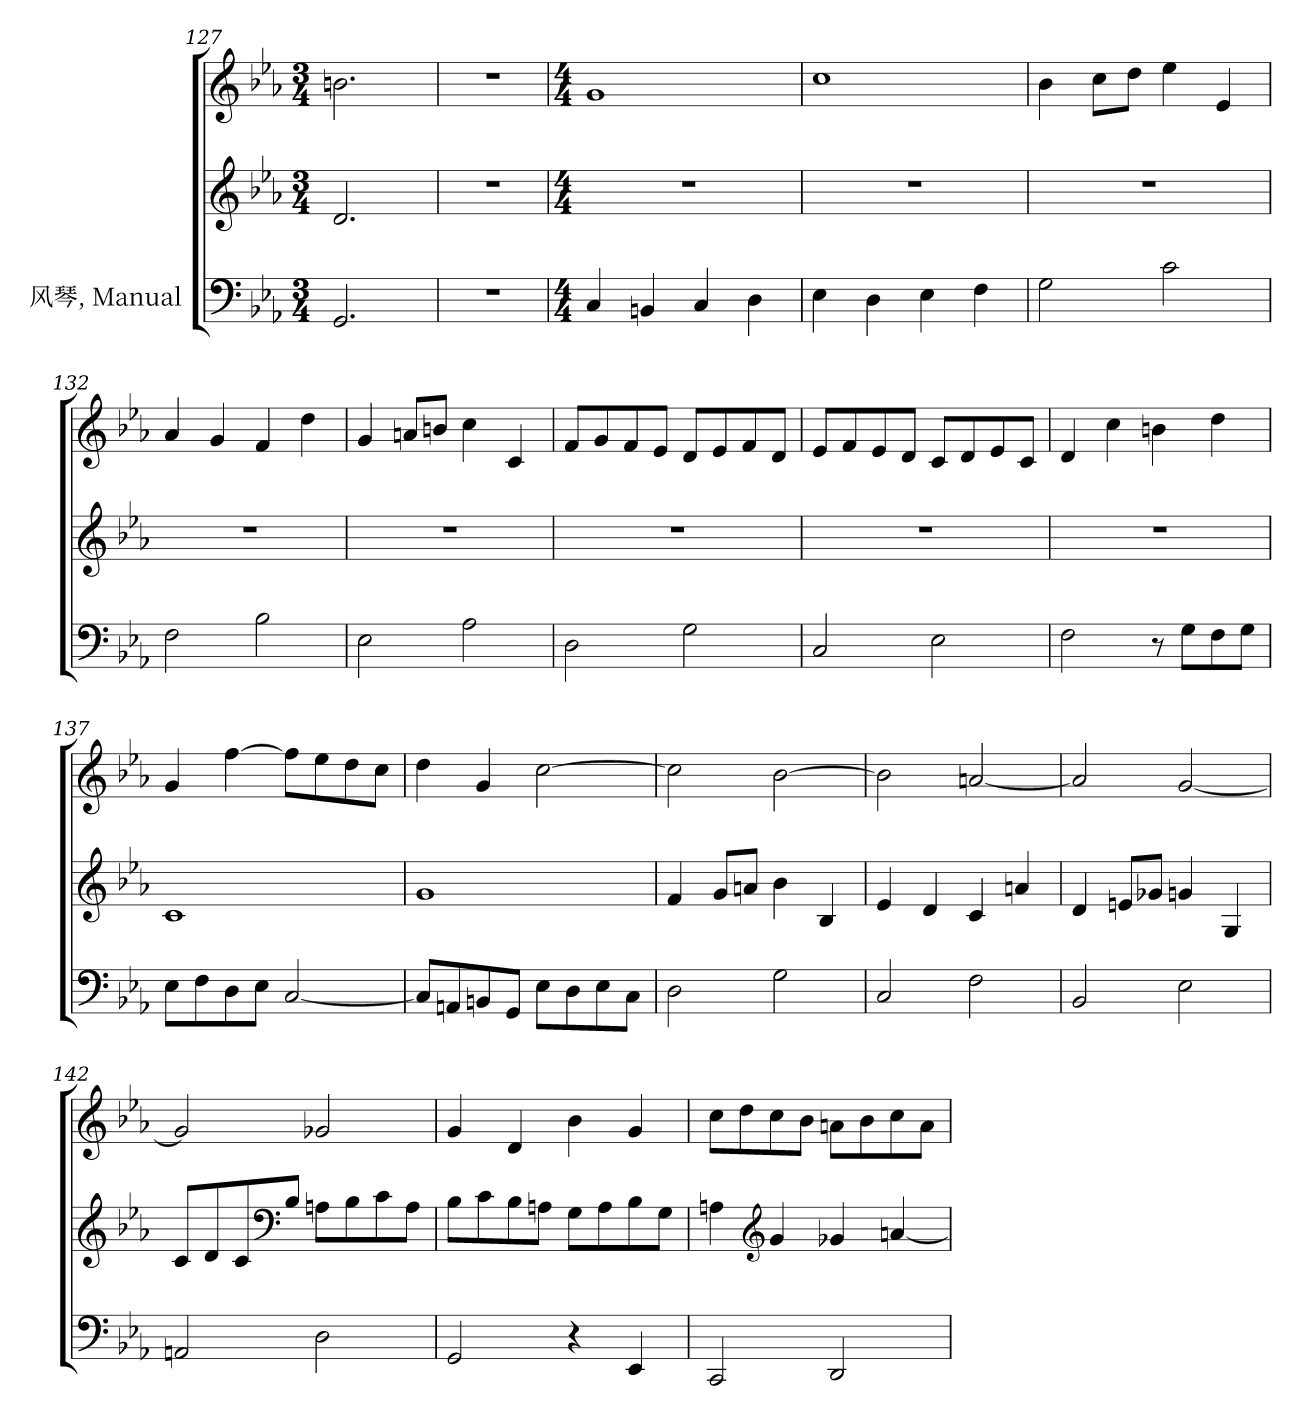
**kern	**kern	**kern
*part1	*part1	*part1
*staff3	*staff2	*staff1
*I"风琴, Manual	*	*
*clefF4	*clefG2	*clefG2
*k[b-e-a-]	*k[b-e-a-]	*k[b-e-a-]
*M3/4	*M3/4	*M3/4
=127	=127	=127
2.GG/	2.d/	2.bn\
=128	=128	=128
2.r	2.r	2.r
=129	=129	=129
*M4/4	*M4/4	*M4/4
*	*	*MM130
4C/	1r	1g
4BBn/	.	.
4C/	.	.
4D\	.	.
=130	=130	=130
4E-\	1r	1cc
4D\	.	.
4E-\	.	.
4F\	.	.
=131	=131	=131
2G\	1r	4b-\
.	.	8cc\L
.	.	8dd\J
2c\	.	4ee-\
.	.	4e-/
!!LO:PB:g=z
=132	=132	=132
2F\	1r	4a-/
.	.	4g/
2B-\	.	4f/
.	.	4dd\
=133	=133	=133
2E-\	1r	4g/
.	.	8an/L
.	.	8bn/J
2A-\	.	4cc\
.	.	4c/
=134	=134	=134
2D\	1r	8f/L
.	.	8g/
.	.	8f/
.	.	8e-/J
2G\	.	8d/L
.	.	8e-/
.	.	8f/
.	.	8d/J
=135	=135	=135
2C/	1r	8e-/L
.	.	8f/
.	.	8e-/
.	.	8d/J
2E-\	.	8c/L
.	.	8d/
.	.	8e-/
.	.	8c/J
=136	=136	=136
2F\	1r	4d/
.	.	4cc\
8r	.	4bn\
8G\L	.	.
8F\	.	4dd\
8G\J	.	.
!!LO:LB:g=z
=137	=137	=137
8E-\L	1c	4g/
8F\	.	.
8D\	.	[4ff\
8E-\J	.	.
[2C/	.	8ff\L]
.	.	8ee-\
.	.	8dd\
.	.	8cc\J
=138	=138	=138
8C/L]	1g	4dd\
8AAn/	.	.
8BBn/	.	4g/
8GG/J	.	.
8E-\L	.	[2cc\
8D\	.	.
8E-\	.	.
8C\J	.	.
=139	=139	=139
2D\	4f/	2cc\]
.	8g/L	.
.	8an/J	.
2G\	4b-\	[2b-\
.	4B-/	.
=140	=140	=140
2C/	4e-/	2b-\]
.	4d/	.
2F\	4c/	[2an/
.	4an/	.
=141	=141	=141
2BB-/	4d/	2a/]
.	8en/L	.
.	8g-X/J	.
2E-\	4gn/	[2g/
.	4G/	.
!!LO:LB:g=z
=142	=142	=142
2AAn/	8c/L	2g/]
.	8d/	.
.	8c/	.
*	*clefF4	*
.	8B-/J	.
2D\	8An\L	2g-X/
.	8B-\	.
.	8c\	.
.	8A\J	.
=143	=143	=143
2GG/	8B-\L	4g/
.	8c\	.
.	8B-\	4d/
.	8An\J	.
4r	8G\L	4b-\
.	8A\	.
4EE-/	8B-\	4g/
.	8G\J	.
=144	=144	=144
2CC/	4An\	8cc\L
.	.	8dd\
*	*clefG2	*
.	4g/	8cc\
.	.	8b-\J
2DD/	4g-X/	8an\L
.	.	8b-\
.	[4an/	8cc\
.	.	8a\J
=	=	=
*-	*-	*-
